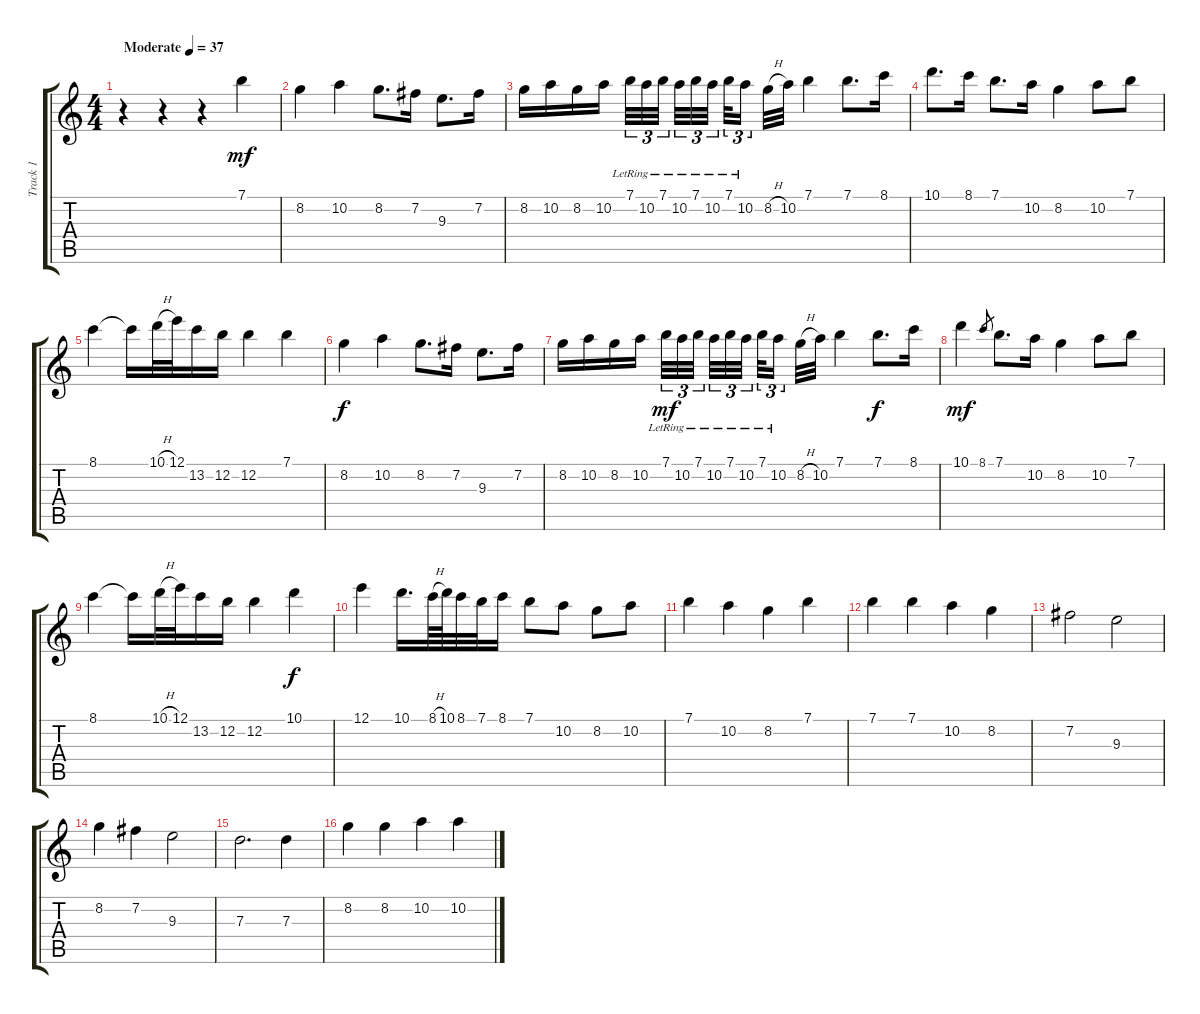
\track ("Track 1" "Track 1") {instrument acousticguitarnylon}
\staff {score tabs}
\tuning (E4 B3 G3 D3 A2 E2) {hide}
\ts (4 4)
\tempo (37 "Moderate")
\clef g2
\ks aminor
r.4{dy mf instrument acousticguitarnylon} r.4 r.4 7.1.4 |
8.2.4 10.2.4 8.2.8{d} 7.2.16 9.3.8{d} 7.2.16 |
8.2.16 10.2.16 8.2.16 10.2.16 7.1{lr}.32{tu (3 2)} 10.2{lr}.32{tu (3 2)} 7.1{lr}.32{tu (3 2) beam splitsecondary} 10.2{lr}.32{tu (3 2)} 7.1{lr}.32{tu (3 2)} 10.2{lr}.32{tu (3 2) beam splitsecondary} 7.1{lr}.32{tu (3 2)} 10.2{lr}.16{tu (3 2) beam splitsecondary} 8.2{h}.32 10.2.32 7.1.4 7.1.8{d} 8.1.16 |
10.1.8{d} 8.1.16 7.1.8{d} 10.2.16 8.2.4 10.2.8 7.1.8 |
8.1.4 8.1{t}.16 10.1{h}.32 12.1.32 13.2.16 12.2.16 12.2.4 7.1.4 |
8.2.4{dy f} 10.2.4 8.2.8{d} 7.2.16 9.3.8{d} 7.2.16 |
8.2.16 10.2.16 8.2.16 10.2.16 7.1{lr}.32{tu (3 2) dy mf} 10.2{lr}.32{tu (3 2)} 7.1{lr}.32{tu (3 2) beam splitsecondary} 10.2{lr}.32{tu (3 2)} 7.1{lr}.32{tu (3 2)} 10.2{lr}.32{tu (3 2) beam splitsecondary} 7.1{lr}.32{tu (3 2)} 10.2{lr}.16{tu (3 2) beam splitsecondary} 8.2{h}.32 10.2.32 7.1.4 7.1.8{d dy f} 8.1.16 |
10.1.4{dy mf} 8.1.8{gr} 7.1.8{d} 10.2.16 8.2.4 10.2.8 7.1.8 |
8.1.4 8.1{t}.16 10.1{h}.32 12.1.32 13.2.16 12.2.16 12.2.4 10.1.4{dy f} |
12.1.4 10.1.16{d} 8.1{h}.64 10.1.64 8.1.32 7.1.32 8.1.16 7.1.8 10.2.8 8.2.8 10.2.8 |
7.1.4 10.2.4 8.2.4 7.1.4 |
7.1.4 7.1.4 10.2.4 8.2.4 |
7.2.2 9.3.2 |
8.2.4 7.2.4 9.3.2 |
7.3.2{d} 7.3.4 |
8.2.4 8.2.4 10.2.4 10.2.4
